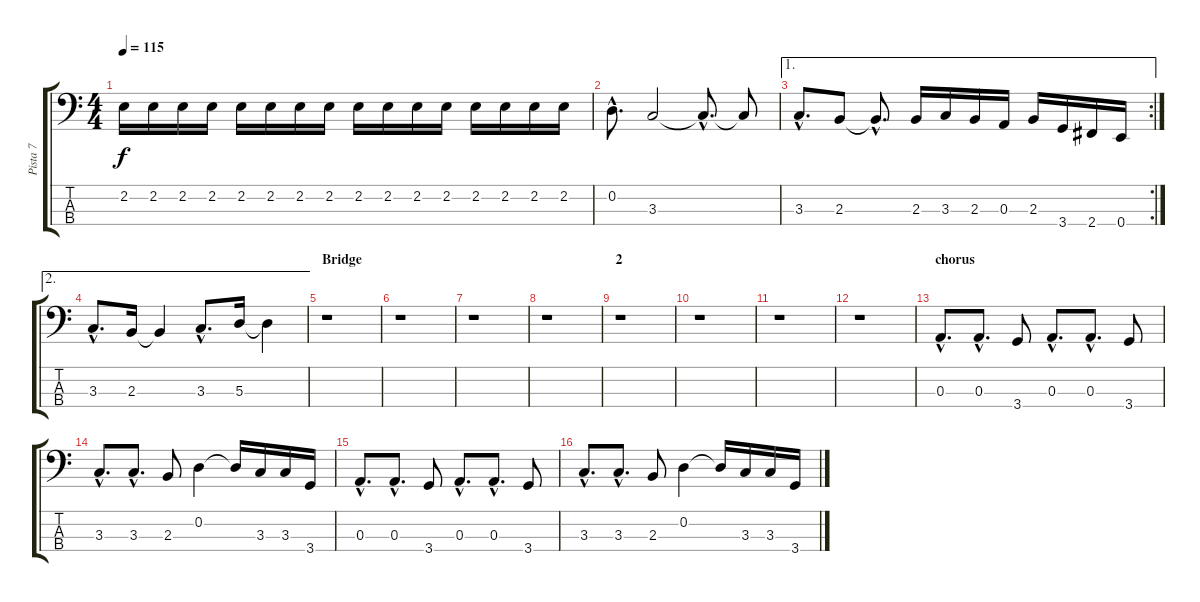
\track ("Pista 7" "Pista 7") {instrument electricbassfinger}
\staff {score tabs}
\tuning (G2 D2 A1 E1) {hide}
\ts (4 4)
\tempo 115
\clef f4
\ks c
2.2.16{dy f} 2.2.16 2.2.16 2.2.16 2.2.16 2.2.16 2.2.16 2.2.16 2.2.16 2.2.16 2.2.16 2.2.16 2.2.16 2.2.16 2.2.16 2.2.16 |
0.2{hac}.8{d} 3.3.2 3.3{hac t}.8{d} 3.3{t}.8 |
\ae 1
\rc 2
3.3{hac}.8{d} 2.3.8 2.3{hac t}.8{d} 2.3.16 3.3.16 2.3.16 0.3.16 2.3.16 3.4.16 2.4.16 0.4.16 |
\ae 2
3.3{hac}.8{d} 2.3.16 2.3{t}.4 3.3{hac}.8{d} 5.3.16 5.3{t}.4 |
\section ("" "Bridge")
r.1 |
r.1 |
r.1 |
r.1 |
\section ("" "2")
r.1 |
r.1 |
r.1 |
r.1 |
\section ("" "chorus")
0.3{hac}.8{d} 0.3{hac}.8{d} 3.4.8 0.3{hac}.8{d} 0.3{hac}.8{d} 3.4.8 |
3.3{hac}.8{d} 3.3{hac}.8{d} 2.3.8 0.2.4 0.2{t}.16 3.3.16 3.3.16 3.4.16 |
0.3{hac}.8{d} 0.3{hac}.8{d} 3.4.8 0.3{hac}.8{d} 0.3{hac}.8{d} 3.4.8 |
3.3{hac}.8{d} 3.3{hac}.8{d} 2.3.8 0.2.4 0.2{t}.16 3.3.16 3.3.16 3.4.16
